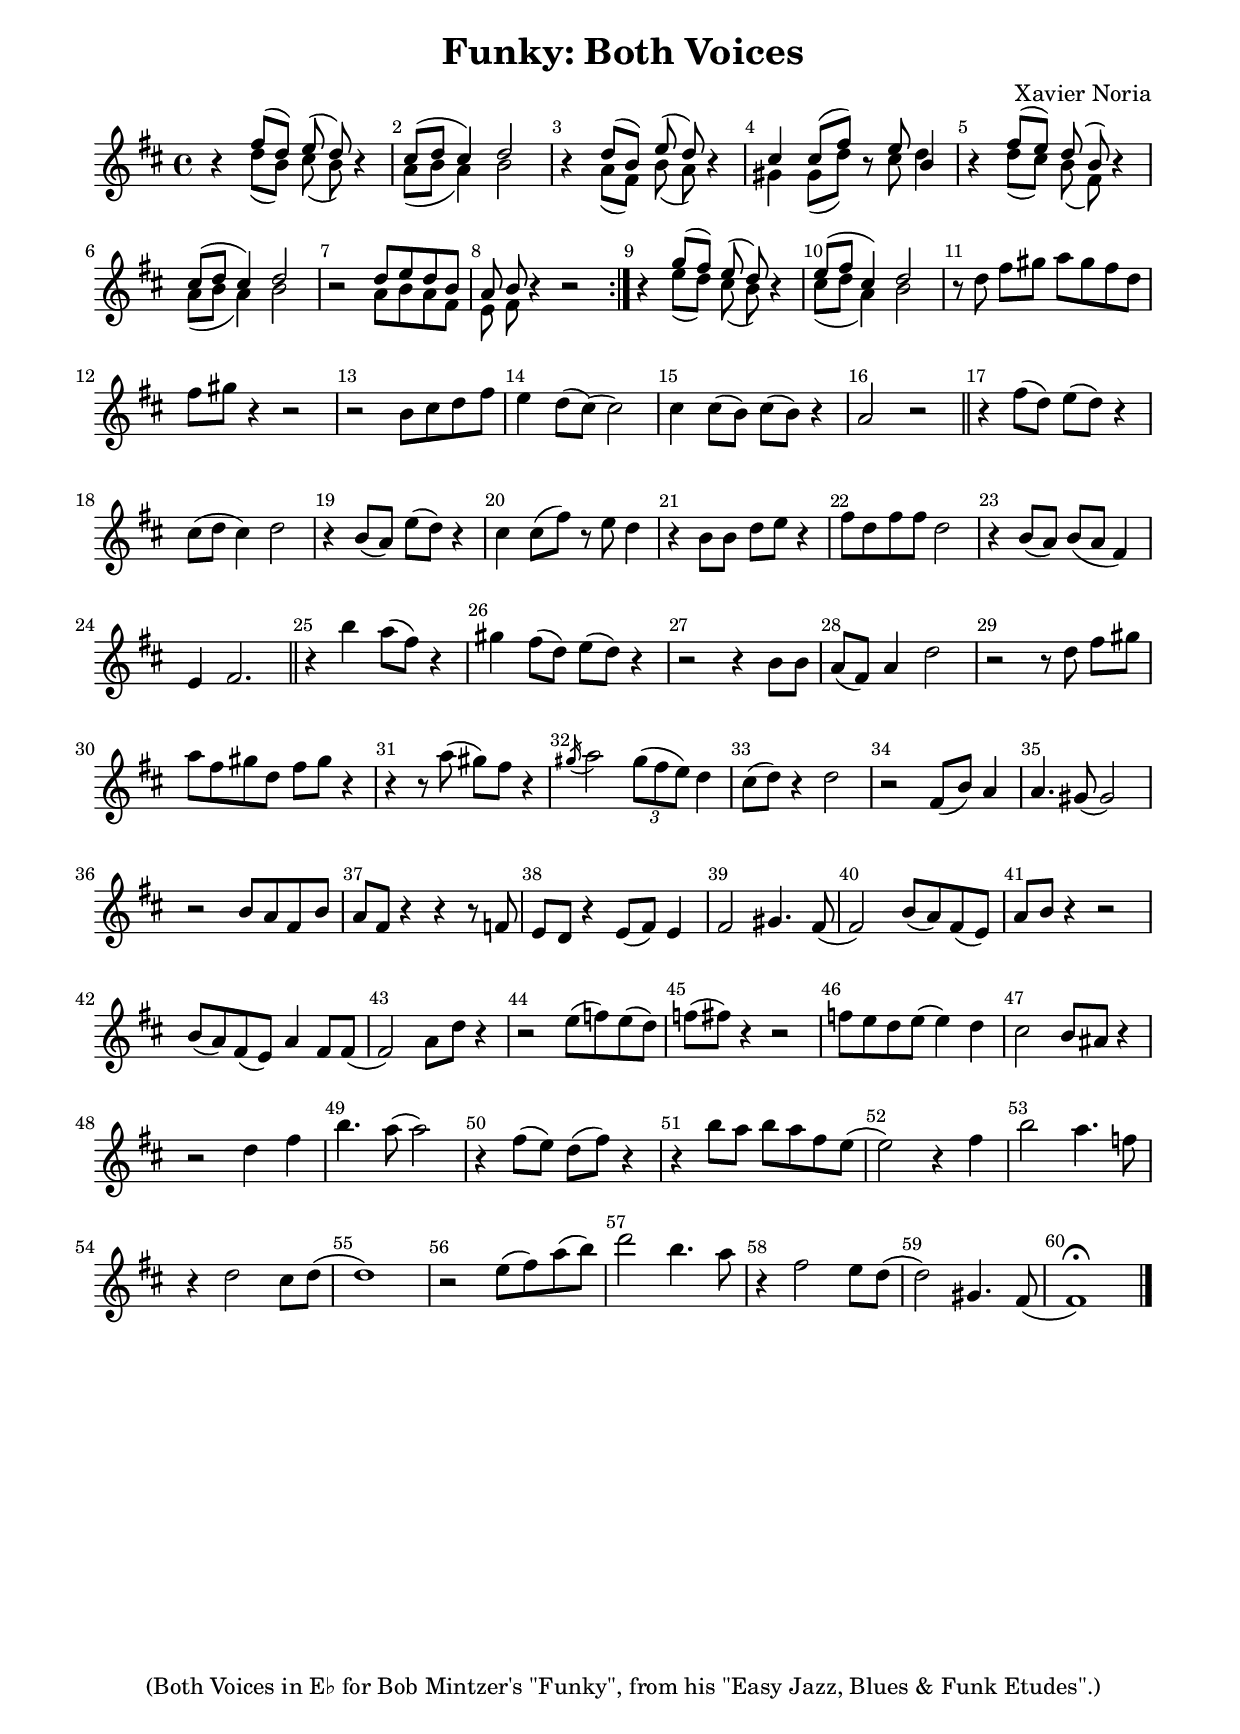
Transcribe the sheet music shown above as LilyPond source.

\version "2.16.1"

\include "../shared/common.ly"

\header {
  title    = "Funky: Both Voices"
  composer = "Xavier Noria"
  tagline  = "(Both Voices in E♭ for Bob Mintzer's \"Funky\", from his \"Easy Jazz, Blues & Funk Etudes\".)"
}

melody = \relative c'' {
  \clef treble
  \key d \major
  \time 4/4
  
  \repeat volta 2 {
    % 1
    r4 << fs8( \\ d8( >> << d8) \\ b8) >> << e8( \\ cs8( >> << d8) \\ b8) >> r4 |

    % 2
    << cs8( \\ a8( >> << d8 \\ b >> << cs4) \\ a) >> << d2 \\ b >> |

    % 3
    r4 << d8( \\ a8( >> << b8) \\ fs8) >> << e'8( \\ b8( >> << d8) \\ a) >> r4 |

    % 4
    << cs4 \\ gs4 >> << cs8( \\ gs8( >> << fs'8) \\ d8) >> r8 << e8 \\ cs8 >> << b4 \\ d4>> |

    % 5
    r4 << fs8( \\ d8( >> << e8) \\ cs8) >> << d8( \\ b8( >> << b8) \\ fs8) >> r4 |

    % 6
    << cs'8( \\ a8( >> << d8 \\ b8 >> << cs4) \\ a4) >> << d2 \\ b2 >> |

    % 7
    r2 << d8 \\ a8 >> << e'8 \\ b8 >> << d8 \\ a8 >> << b8 \\ fs8 >> |

    % 8
    << a8 \\ e8 >> << b'8 \\ fs8 >> r4 r2 |
  }

  % ---------------------------------------------------------------------------

  % 9
  r4 << g'8( \\ e8( >> << fs8) \\ d8) >> << e8( \\ cs8( >> << d8) \\ b8) >> r4 |

  % 10
  << e8( \\ cs8( >> << fs8 \\ d >> << cs4) \\ a4) >> << d2 \\ b >> |

  % 11
  r8 d8 fs8[ gs8] a8 gs8 fs8 d8 |

  % 12
  fs8 gs8 r4 r2 |

  % 13
  r2 b,8 cs8 d8 fs8 |

  % 14
  e4 d8( cs8)( cs2)

  % 15
  cs4 cs8( b8) cs8( b8) r4 |

  % 16
  a2 r2 \bar "||"

  % ---------------------------------------------------------------------------

  % 17
  r4 fs'8( d8) e8( d8) r4 |

  % 18
  cs8( d8 cs4) d2 |

  % 19
  r4 b8( a8) e'8( d8) r4 |

  % 20
  cs4 cs8( fs8) r8 e8 d4 |

  % 21
  r4 b8 b8 d8 e8 r4 |

  % 22
  fs8 d8 fs8 fs8 d2 |

  % 23
  r4 b8( a8) b8( a8 fs4) |

  % 24
  e4 fs2. \bar "||"

  % ---------------------------------------------------------------------------

  % 25
  r4 b'4 a8( fs8) r4 |

  % 26
  gs4 fs8( d8) e8( d8) r4 |

  % 27
  r2 r4 b8 b8 |

  % 28
  a8( fs8) a4 d2 |

  % 29
  r2 r8 d8 fs8[ gs8] |

  % 30
  a8 fs8 gs8 d8 fs8 gs8 r4 |

  % 31
  r4 r8 a8( gs8) fs8 r4 |

  % 32
  \acciaccatura gs16 a2 \times 2/3 { gs8( fs8 e8) } d4 |

  % 33
  cs8( d8) r4 d2 |

  % 34
  r2 fs,8( b8) a4

  % 35
  a4. gs8( gs2) |

  % 36
  r2 b8 a8 fs8 b8 |

  % 37
  a8 fs8 r4 r4 r8 f8 |

  % 38
  e8 d8 r4 e8( fs8) e4 |

  % 39
  fs2 gs4. fs8( |

  % 40
  fs2) b8( a8) fs8( e8) |

  % 41
  a8 b8 r4 r2 |

  % 42
  b8( a8) fs8( e8) a4 fs8 fs8( |

  % 43
  fs2) a8 d8 r4 |

  % 44
  r2 e8( f8) e8( d8) |

  % 45
  f8( fs8) r4 r2 |

  % 46
  f8 e8 d8 e8( e4) d4 |

  % 47
  cs2 b8 as8 r4 |

  % 48
  r2 d4 fs4 |

  % 49
  b4. a8( a2) |

  % 50
  r4 fs8( e8) d8( fs8) r4 |

  % 51
  r4 b8 a8 b8 a8 fs8 e8( |

  % 52
  e2) r4 fs4 |

  % 53
  b2 a4. f8 |

  % 54
  r4 d2 cs8 d8( |

  % 55
  d1)

  % 56
  r2 e8( fs8) a8( b8) |

  % 57
  d2 b4. a8 |

  % 58
  r4 fs2 e8 d8(

  % 59
  d2) gs,4. fs8(

  % 60
  fs1)\fermata \bar "|."
}

\score {
  { \melody }
}
